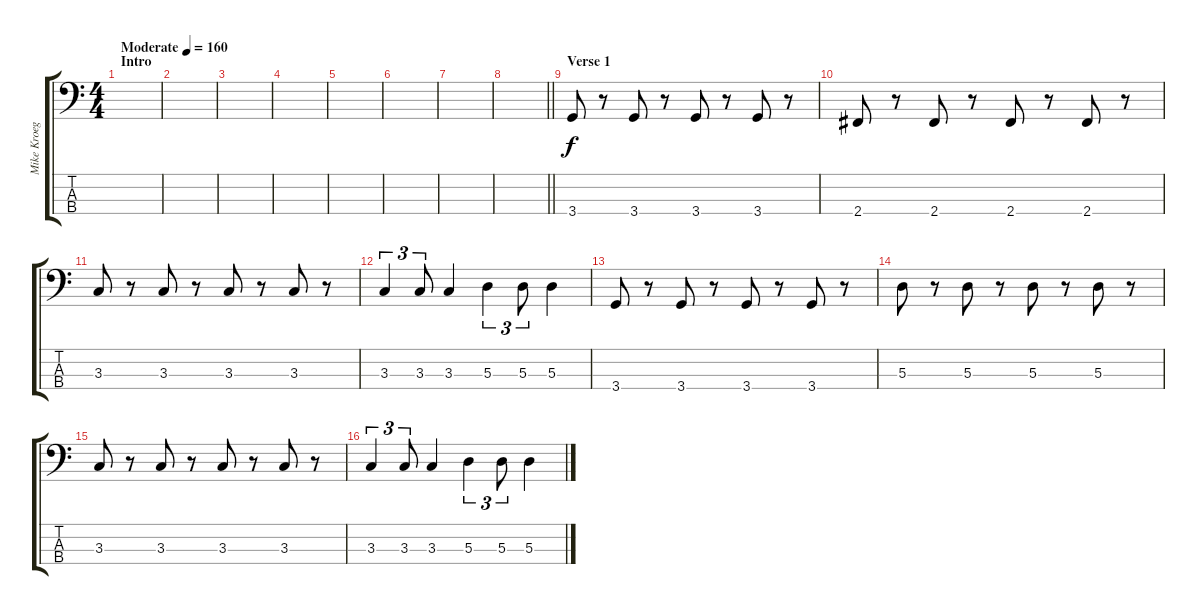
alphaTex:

\track ("Mike Kroeger" "Mike Kroeg") {instrument electricbassfinger}
\staff {score tabs}
\tuning (G2 D2 A1 E1) {hide}
\ts (4 4)
\section ("" "Intro")
\tempo (160 "Moderate")
\clef f4
\ks c
|
|
|
|
|
|
|
\barLineRight lightlight
|
\section ("" "Verse 1")
3.4.8 r.8 3.4.8 r.8 3.4.8 r.8 3.4.8 r.8 |
2.4.8 r.8 2.4.8 r.8 2.4.8 r.8 2.4.8 r.8 |
3.3.8 r.8 3.3.8 r.8 3.3.8 r.8 3.3.8 r.8 |
3.3.4{tu (3 2)} 3.3.8{tu (3 2)} 3.3.4 5.3.4{tu (3 2)} 5.3.8{tu (3 2)} 5.3.4 |
3.4.8 r.8 3.4.8 r.8 3.4.8 r.8 3.4.8 r.8 |
5.3.8 r.8 5.3.8 r.8 5.3.8 r.8 5.3.8 r.8 |
3.3.8 r.8 3.3.8 r.8 3.3.8 r.8 3.3.8 r.8 |
3.3.4{tu (3 2)} 3.3.8{tu (3 2)} 3.3.4 5.3.4{tu (3 2)} 5.3.8{tu (3 2)} 5.3.4
